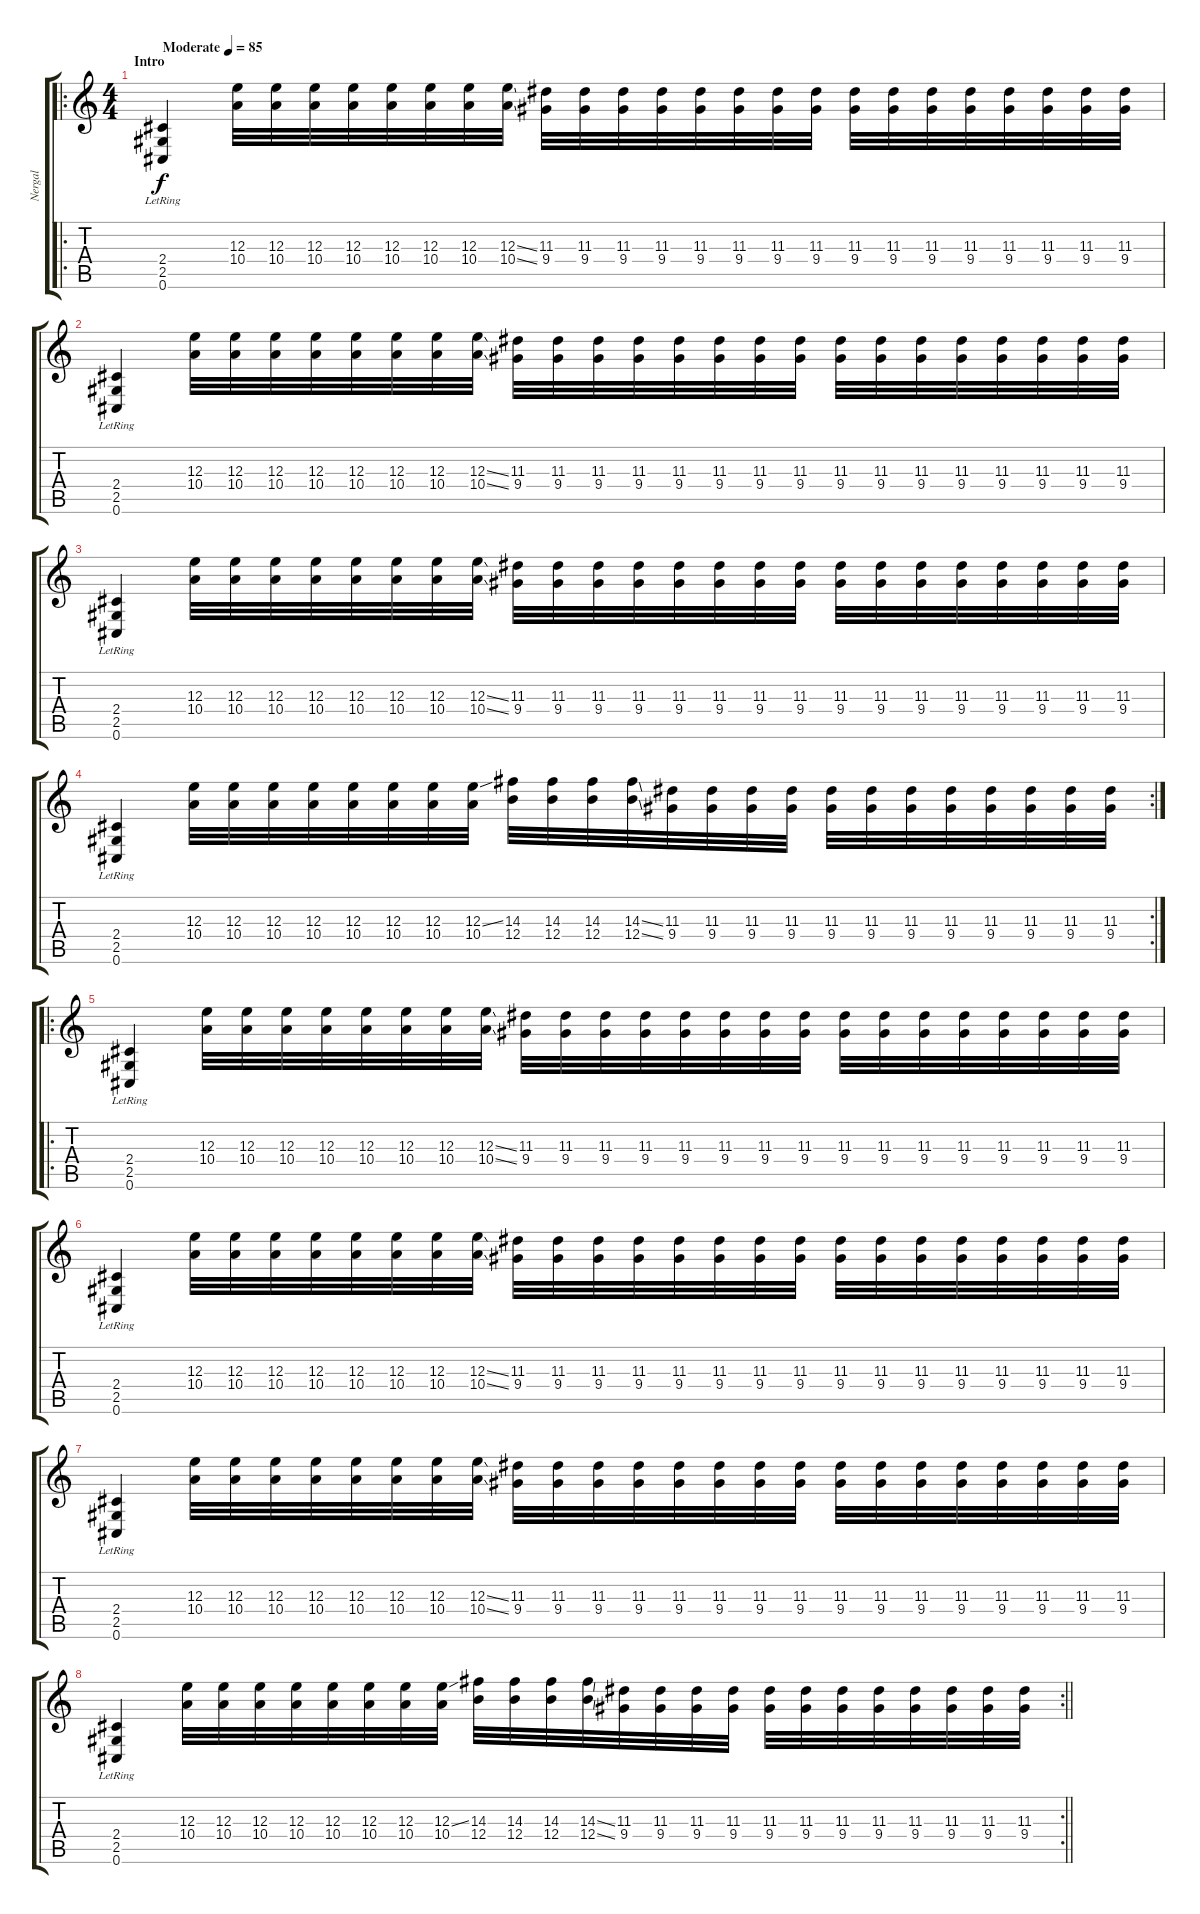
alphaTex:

\track ("Nergal" "Nergal") {instrument overdrivenguitar}
\staff {score tabs}
\tuning (Db4 Ab3 E3 B2 Gb2 Db2) {hide}
\ro
\ts (4 4)
\section ("" "Intro")
\tempo (85 "Moderate")
\tempo 70
\tempo (85 "Moderate")
\clef g2
\ks c
(2.4 2.5 0.6{lr}).4{dy f instrument overdrivenguitar} (12.3 10.4).32 (12.3 10.4).32 (12.3 10.4).32 (12.3 10.4).32 (12.3 10.4).32 (12.3 10.4).32 (12.3 10.4).32 (12.3{ss} 10.4{ss}).32 (11.3 9.4).32 (11.3 9.4).32 (11.3 9.4).32 (11.3 9.4).32 (11.3 9.4).32 (11.3 9.4).32 (11.3 9.4).32 (11.3 9.4).32 (11.3 9.4).32 (11.3 9.4).32 (11.3 9.4).32 (11.3 9.4).32 (11.3 9.4).32 (11.3 9.4).32 (11.3 9.4).32 (11.3 9.4).32 |
(2.4 2.5 0.6{lr}).4 (12.3 10.4).32 (12.3 10.4).32 (12.3 10.4).32 (12.3 10.4).32 (12.3 10.4).32 (12.3 10.4).32 (12.3 10.4).32 (12.3{ss} 10.4{ss}).32 (11.3 9.4).32 (11.3 9.4).32 (11.3 9.4).32 (11.3 9.4).32 (11.3 9.4).32 (11.3 9.4).32 (11.3 9.4).32 (11.3 9.4).32 (11.3 9.4).32 (11.3 9.4).32 (11.3 9.4).32 (11.3 9.4).32 (11.3 9.4).32 (11.3 9.4).32 (11.3 9.4).32 (11.3 9.4).32 |
(2.4 2.5 0.6{lr}).4 (12.3 10.4).32 (12.3 10.4).32 (12.3 10.4).32 (12.3 10.4).32 (12.3 10.4).32 (12.3 10.4).32 (12.3 10.4).32 (12.3{ss} 10.4{ss}).32 (11.3 9.4).32 (11.3 9.4).32 (11.3 9.4).32 (11.3 9.4).32 (11.3 9.4).32 (11.3 9.4).32 (11.3 9.4).32 (11.3 9.4).32 (11.3 9.4).32 (11.3 9.4).32 (11.3 9.4).32 (11.3 9.4).32 (11.3 9.4).32 (11.3 9.4).32 (11.3 9.4).32 (11.3 9.4).32 |
\rc 2
(2.4 2.5 0.6{lr}).4 (12.3 10.4).32 (12.3 10.4).32 (12.3 10.4).32 (12.3 10.4).32 (12.3 10.4).32 (12.3 10.4).32 (12.3 10.4).32 (12.3{ss} 10.4).32 (14.3 12.4).32 (14.3 12.4).32 (14.3 12.4).32 (14.3{ss} 12.4{ss}).32 (11.3 9.4).32 (11.3 9.4).32 (11.3 9.4).32 (11.3 9.4).32 (11.3 9.4).32 (11.3 9.4).32 (11.3 9.4).32 (11.3 9.4).32 (11.3 9.4).32 (11.3 9.4).32 (11.3 9.4).32 (11.3 9.4).32 |
\ro
(2.4 2.5 0.6{lr}).4 (12.3 10.4).32 (12.3 10.4).32 (12.3 10.4).32 (12.3 10.4).32 (12.3 10.4).32 (12.3 10.4).32 (12.3 10.4).32 (12.3{ss} 10.4{ss}).32 (11.3 9.4).32 (11.3 9.4).32 (11.3 9.4).32 (11.3 9.4).32 (11.3 9.4).32 (11.3 9.4).32 (11.3 9.4).32 (11.3 9.4).32 (11.3 9.4).32 (11.3 9.4).32 (11.3 9.4).32 (11.3 9.4).32 (11.3 9.4).32 (11.3 9.4).32 (11.3 9.4).32 (11.3 9.4).32 |
(2.4 2.5 0.6{lr}).4 (12.3 10.4).32 (12.3 10.4).32 (12.3 10.4).32 (12.3 10.4).32 (12.3 10.4).32 (12.3 10.4).32 (12.3 10.4).32 (12.3{ss} 10.4{ss}).32 (11.3 9.4).32 (11.3 9.4).32 (11.3 9.4).32 (11.3 9.4).32 (11.3 9.4).32 (11.3 9.4).32 (11.3 9.4).32 (11.3 9.4).32 (11.3 9.4).32 (11.3 9.4).32 (11.3 9.4).32 (11.3 9.4).32 (11.3 9.4).32 (11.3 9.4).32 (11.3 9.4).32 (11.3 9.4).32 |
(2.4 2.5 0.6{lr}).4 (12.3 10.4).32 (12.3 10.4).32 (12.3 10.4).32 (12.3 10.4).32 (12.3 10.4).32 (12.3 10.4).32 (12.3 10.4).32 (12.3{ss} 10.4{ss}).32 (11.3 9.4).32 (11.3 9.4).32 (11.3 9.4).32 (11.3 9.4).32 (11.3 9.4).32 (11.3 9.4).32 (11.3 9.4).32 (11.3 9.4).32 (11.3 9.4).32 (11.3 9.4).32 (11.3 9.4).32 (11.3 9.4).32 (11.3 9.4).32 (11.3 9.4).32 (11.3 9.4).32 (11.3 9.4).32 |
\rc 2
\barLineRight lightlight
(2.4 2.5 0.6{lr}).4 (12.3 10.4).32 (12.3 10.4).32 (12.3 10.4).32 (12.3 10.4).32 (12.3 10.4).32 (12.3 10.4).32 (12.3 10.4).32 (12.3{ss} 10.4).32 (14.3 12.4).32 (14.3 12.4).32 (14.3 12.4).32 (14.3{ss} 12.4{ss}).32 (11.3 9.4).32 (11.3 9.4).32 (11.3 9.4).32 (11.3 9.4).32 (11.3 9.4).32 (11.3 9.4).32 (11.3 9.4).32 (11.3 9.4).32 (11.3 9.4).32 (11.3 9.4).32 (11.3 9.4).32 (11.3 9.4).32
